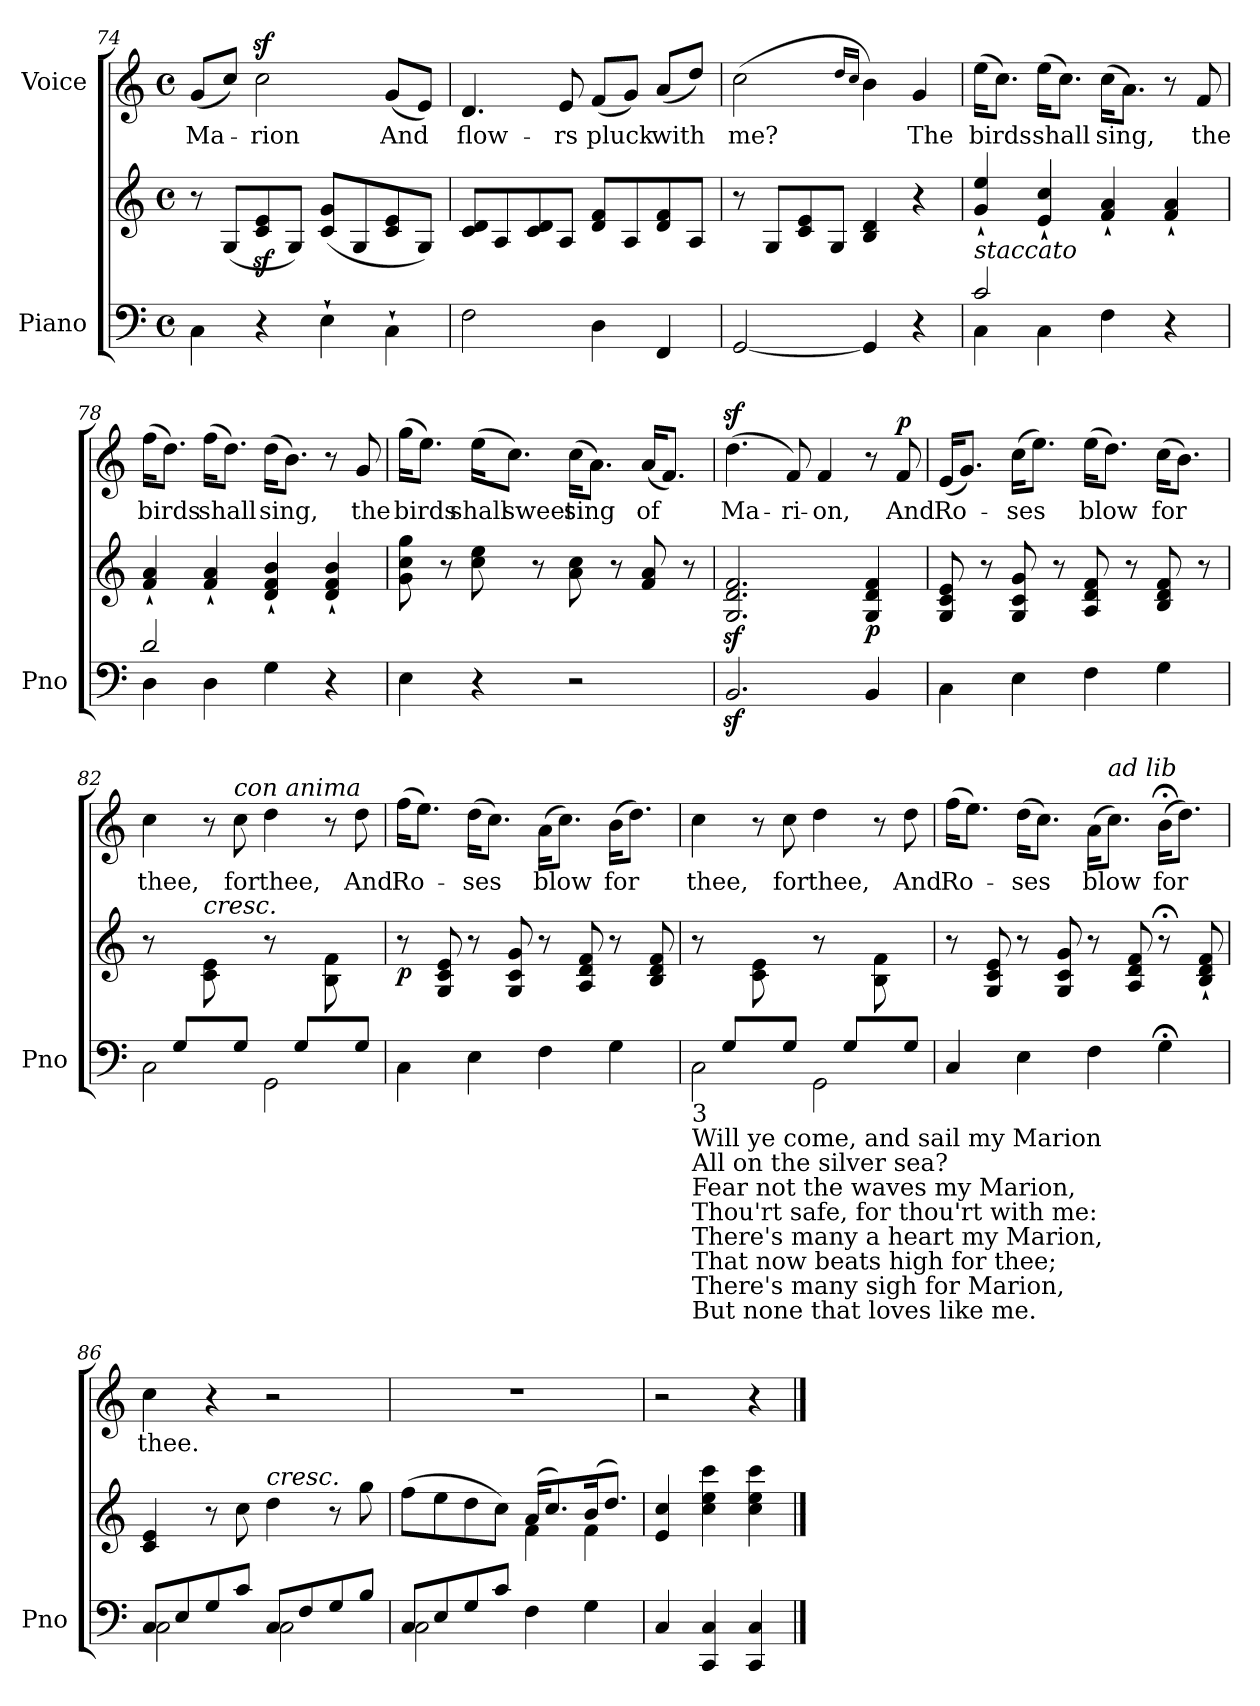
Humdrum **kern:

**kern	**kern	**dynam	**kern	**text	**dynam
*part2	*part2	*part2	*part1	*part1	*part1
*staff3	*staff2	*staff2/3	*staff1	*staff1	*staff1
*I"Piano	*	*	*I"Voice	*	*
*I'Pno	*	*	*	*	*
*clefF4	*clefG2	*	*clefG2	*	*
*k[]	*k[]	*	*k[]	*	*
*M4/4	*M4/4	*	*M4/4	*	*
*met(c)	*met(c)	*	*met(c)	*	*
=74	=74	=74	=74	=74	=74
4C\	8r	.	(>8g/L	Ma-	.
.	(8G/L	.	8cc/J)	.	.
4r	8c/z> 8e/z>	.	2ccz>\	-rion	.
.	8G/J)	.	.	.	.
4E`<\	(8c/ 8g/L	.	.	.	.
.	8G/	.	.	.	.
4C`<\	8c/ 8e/	.	(8g/L	And	.
.	8G/J)	.	8e/J)	.	.
=75	=75	=75	=75	=75	=75
2F\	8c/ 8d/L	.	4.d/	flow-	.
.	8A/	.	.	.	.
.	8c/ 8d/	.	.	.	.
.	8A/J	.	8e/	-rs	.
4D\	8d/ 8f/L	.	(8f/L	pluck	.
.	8A/	.	8g/J)	.	.
4FF/	8d/ 8f/	.	(8a/L	with	.
.	8A/J	.	8dd/J)	.	.
=76	=76	=76	=76	=76	=76
[2GG/	8r	.	(2cc\	me?	.
.	8G/L	.	.	.	.
.	8c/ 8e/	.	.	.	.
.	8G/J	.	.	.	.
.	.	.	16qdd/LL	.	.
.	.	.	16qcc/JJ	.	.
4GG/]	4B/ 4d/	.	4b\)	.	.
4r	4r	.	4g/	The	.
=77	=77	=77	=77	=77	=77
*^	*	*	*	*	*
!LO:TX:i:t=staccato	!	!	!	!	!	!
2c/	4C\	4g/` 4ee/`	.	(16ee\KL	birds	.
.	.	.	.	8.cc\J)	.	.
.	4C\	4e/` 4cc/`	.	(16ee\KL	shall	.
.	.	.	.	8.cc\J)	.	.
2ryy	4F\	4f/` 4a/`	.	(16cc\KL	sing,	.
.	.	.	.	8.a\J)	.	.
.	4r	4f/` 4a/`	.	8r	.	.
.	.	.	.	8f/	the	.
=78	=78	=78	=78	=78	=78	=78
2d/	4D\	4f/` 4a/`	.	(16ff\KL	birds	.
.	.	.	.	8.dd\J)	.	.
.	4D\	4f/` 4a/`	.	(16ff\KL	shall	.
.	.	.	.	8.dd\J)	.	.
2ryy	4G\	4d/` 4f/` 4b/`	.	(16dd\KL	sing,	.
.	.	.	.	8.b\J)	.	.
.	4r	4d/` 4f/` 4b/`	.	8r	.	.
.	.	.	.	8g/	the	.
*v	*v	*	*	*	*	*
=79	=79	=79	=79	=79	=79
4E\	8g\ 8cc\ 8gg\	.	(16gg\KL	birds	.
.	.	.	8.ee\J)	.	.
.	8r	.	.	.	.
4r	8cc\ 8ee\	.	(16ee\KL	shall	.
.	.	.	8.cc\J)	sweet	.
.	8r	.	.	.	.
2r	8a\ 8cc\	.	(16cc\KL	sing	.
.	.	.	8.a\J)	.	.
.	8r	.	.	.	.
.	8f/ 8a/	.	(16a/KL	of	.
.	.	.	8.f/J)	.	.
.	8r	.	.	.	.
=80	=80	=80	=80	=80	=80
2.BBz</	2.G/z> 2.d/z> 2.f/z>	.	(4.ddz>\	Ma-	.
.	.	.	8f/)	-ri-	.
.	.	.	4f/	-on,	.
!	!	!LO:DY:b	!	!	!
4BB/	4G/ 4d/ 4f/	p	8r	.	.
!	!	!	!	!	!LO:DY:a
.	.	.	8f/	And	p
=81	=81	=81	=81	=81	=81
4C\	8G/ 8c/ 8e/	.	(16e/KL	Ro-	.
.	.	.	8.g/J)	.	.
.	8r	.	.	.	.
4E\	8G/ 8c/ 8g/	.	(16cc\KL	-ses	.
.	.	.	8.ee\J)	.	.
.	8r	.	.	.	.
4F\	8A/ 8d/ 8f/	.	(16ee\KL	blow	.
.	.	.	8.dd\J)	.	.
.	8r	.	.	.	.
4G\	8B/ 8d/ 8f/	.	(16cc\KL	for	.
.	.	.	8.b\J)	.	.
.	8r	.	.	.	.
=82	=82	=82	=82	=82	=82
*^	*	*	*	*	*
8ryy	2C\	8r	.	4cc\	thee,	.
8G/L	.	8ryy	.	.	.	.
!	!	!LO:TX:a:i:t=cresc.	!	!	!	!
8ryy	.	8c\ 8e\	.	8r	.	.
!	!	!	!	!LO:TX:i:t=con anima	!	!
8G/J	.	8ryy	.	8cc\	for	.
8ryy	2GG\	8r	.	4dd\	thee,	.
8G/L	.	8ryy	.	.	.	.
8ryy	.	8B\ 8f\	.	8r	.	.
8G/J	.	8ryy	.	8dd\	And	.
*v	*v	*	*	*	*	*
=83	=83	=83	=83	=83	=83
!	!	!LO:DY:b	!	!	!
4C\	8r	p	(16ff\KL	Ro-	.
.	.	.	8.ee\J)	.	.
.	8G/ 8c/ 8e/	.	.	.	.
4E\	8r	.	(16dd\KL	-ses	.
.	.	.	8.cc\J)	.	.
.	8G/ 8c/ 8g/	.	.	.	.
4F\	8r	.	(16a\KL	blow	.
.	.	.	8.cc\J)	.	.
.	8A/ 8d/ 8f/	.	.	.	.
4G\	8r	.	(16b\KL	for	.
.	.	.	8.dd\J)	.	.
.	8B/ 8d/ 8f/	.	.	.	.
=84	=84	=84	=84	=84	=84
*^	*	*	*	*	*
!LO:TX:b:t=3	!	!	!	!	!	!
!LO:TX:b:t=Will ye come, and sail my Marion	!	!	!	!	!	!
!LO:TX:b:t=All on the silver sea?	!	!	!	!	!	!
!LO:TX:b:t=Fear not the waves my Marion,	!	!	!	!	!	!
!LO:TX:b:t=Thou'rt safe, for thou'rt with me&colon;	!	!	!	!	!	!
!LO:TX:b:t=There's many a heart my Marion,	!	!	!	!	!	!
!LO:TX:b:t=That now beats high for thee;	!	!	!	!	!	!
!LO:TX:b:t=There's many sigh for Marion,	!	!	!	!	!	!
!LO:TX:b:t=But none that loves like me.	!	!	!	!	!	!
8ryy	2C\	8r	.	4cc\	thee,	.
8G/L	.	8ryy	.	.	.	.
8ryy	.	8c\ 8e\	.	8r	.	.
8G/J	.	8ryy	.	8cc\	for	.
8ryy	2GG\	8r	.	4dd\	thee,	.
8G/L	.	8ryy	.	.	.	.
8ryy	.	8B\ 8f\	.	8r	.	.
8G/J	.	8ryy	.	8dd\	And	.
*v	*v	*	*	*	*	*
=85	=85	=85	=85	=85	=85
4C/	8r	.	(16ff\KL	Ro-	.
.	.	.	8.ee\J)	.	.
.	8G/ 8c/ 8e/	.	.	.	.
4E\	8r	.	(16dd\KL	-ses	.
.	.	.	8.cc\J)	.	.
.	8G/ 8c/ 8g/	.	.	.	.
4F\	8r	.	(16a\KL	blow	.
!	!	!	!LO:TX:i:t=ad lib	!	!
.	.	.	8.cc\J)	.	.
.	8A/ 8d/ 8f/	.	.	.	.
4G;<\	8r;<	.	(16b;<\KL	for	.
.	.	.	8.dd\J)	.	.
.	8B/`> 8d/`> 8f/`>	.	.	.	.
=86	=86	=86	=86	=86	=86
*^	*	*	*	*	*
!	!	!	!LO:DY:b=2	!	!	!
!	!	!	!LO:DY:n=1:b=2	!	!	!
8C/L	2C\	4c/ 4e/	f other-dynamics	4cc\	thee.	.
8E/	.	.	.	.	.	.
8G/	.	8r	.	4r	.	.
8c/J	.	8cc\	.	.	.	.
!	!	!LO:TX:a:i:t=cresc.	!	!	!	!
8C/L	2C\	4dd\	.	2r	.	.
8F/	.	.	.	.	.	.
8G/	.	8r	.	.	.	.
8B/J	.	8gg\	.	.	.	.
=87	=87	=87	=87	=87	=87	=87
*	*	*^	*	*	*	*
8C/L	2C\	(8ff\L	2ryy	.	1r	.	.
8E/	.	8ee\	.	.	.	.	.
8G/	.	8dd\	.	.	.	.	.
8c/J	.	8cc\J)	.	.	.	.	.
4F\	2ryy	(<16a/KL	4f\	.	.	.	.
.	.	8.cc/)	.	.	.	.	.
4G\	.	(<16b/K	4f\	.	.	.	.
.	.	8.dd/J)	.	.	.	.	.
*v	*v	*	*	*	*	*	*
*	*v	*v	*	*	*	*
=88	=88	=88	=88	=88	=88
4C/	4e/ 4cc/	.	2r	.	.
4CC/ 4C/	4cc\ 4ee\ 4ccc\	.	.	.	.
4CC/ 4C/	4cc\ 4ee\ 4ccc\	.	4r	.	.
==	==	==	==	==	==
*-	*-	*-	*-	*-	*-
